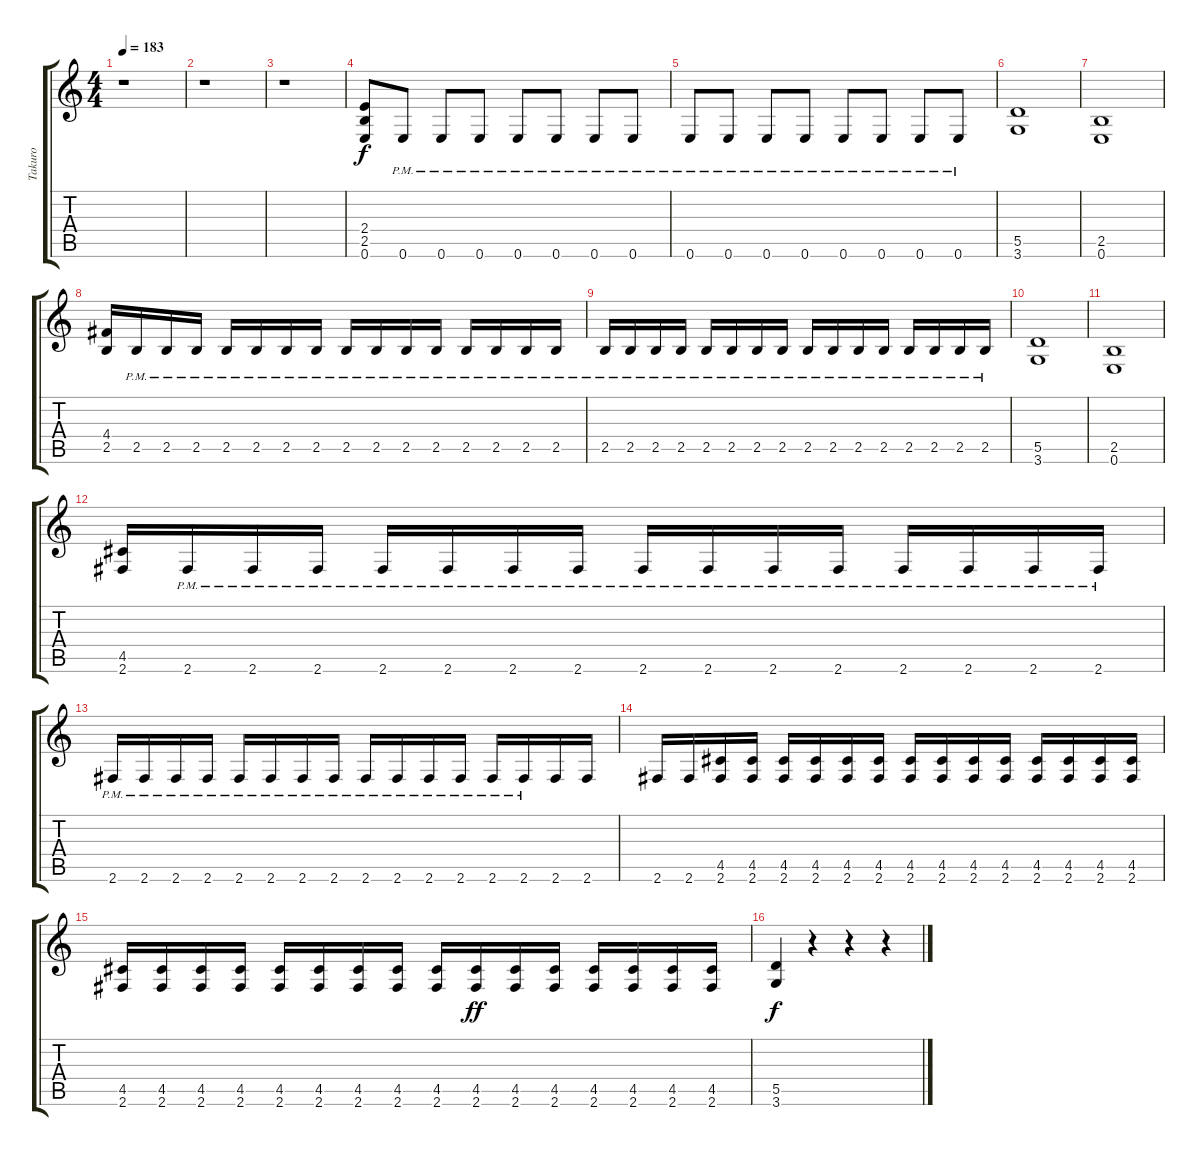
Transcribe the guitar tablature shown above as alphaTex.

\track ("Takuro" "Takuro") {instrument overdrivenguitar}
\staff {score tabs}
\tuning (E4 B3 G3 D3 A2 E2) {hide}
\ts (4 4)
\tempo 183
\clef g2
\ks c
r.1{dy f} |
r.1 |
r.1 |
(2.4 2.5 0.6).8 0.6{pm}.8 0.6{pm}.8 0.6{pm}.8 0.6{pm}.8 0.6{pm}.8 0.6{pm}.8 0.6{pm}.8 |
0.6{pm}.8 0.6{pm}.8 0.6{pm}.8 0.6{pm}.8 0.6{pm}.8 0.6{pm}.8 0.6{pm}.8 0.6{pm}.8 |
(5.5 3.6).1 |
(2.5 0.6).1 |
(4.4 2.5).16 2.5{pm}.16 2.5{pm}.16 2.5{pm}.16 2.5{pm}.16 2.5{pm}.16 2.5{pm}.16 2.5{pm}.16 2.5{pm}.16 2.5{pm}.16 2.5{pm}.16 2.5{pm}.16 2.5{pm}.16 2.5{pm}.16 2.5{pm}.16 2.5{pm}.16 |
2.5{pm}.16 2.5{pm}.16 2.5{pm}.16 2.5{pm}.16 2.5{pm}.16 2.5{pm}.16 2.5{pm}.16 2.5{pm}.16 2.5{pm}.16 2.5{pm}.16 2.5{pm}.16 2.5{pm}.16 2.5{pm}.16 2.5{pm}.16 2.5{pm}.16 2.5{pm}.16 |
(5.5 3.6).1 |
(2.5 0.6).1 |
(4.5 2.6).16 2.6{pm}.16 2.6{pm}.16 2.6{pm}.16 2.6{pm}.16 2.6{pm}.16 2.6{pm}.16 2.6{pm}.16 2.6{pm}.16 2.6{pm}.16 2.6{pm}.16 2.6{pm}.16 2.6{pm}.16 2.6{pm}.16 2.6{pm}.16 2.6{pm}.16 |
2.6{pm}.16 2.6{pm}.16 2.6{pm}.16 2.6{pm}.16 2.6{pm}.16 2.6{pm}.16 2.6{pm}.16 2.6{pm}.16 2.6{pm}.16 2.6{pm}.16 2.6{pm}.16 2.6{pm}.16 2.6{pm}.16 2.6{pm}.16 2.6.16 2.6.16 |
2.6.16 2.6.16 (4.5 2.6).16 (4.5 2.6).16 (4.5 2.6).16 (4.5 2.6).16 (4.5 2.6).16 (4.5 2.6).16 (4.5 2.6).16 (4.5 2.6).16 (4.5 2.6).16 (4.5 2.6).16 (4.5 2.6).16 (4.5 2.6).16 (4.5 2.6).16 (4.5 2.6).16 |
(4.5 2.6).16 (4.5 2.6).16 (4.5 2.6).16 (4.5 2.6).16 (4.5 2.6).16 (4.5 2.6).16 (4.5 2.6).16 (4.5 2.6).16 (4.5 2.6).16 (4.5 2.6).16{dy ff} (4.5 2.6).16 (4.5 2.6).16 (4.5 2.6).16 (4.5 2.6).16 (4.5 2.6).16 (4.5 2.6).16 |
(5.5 3.6).4{dy f} r.4 r.4 r.4
